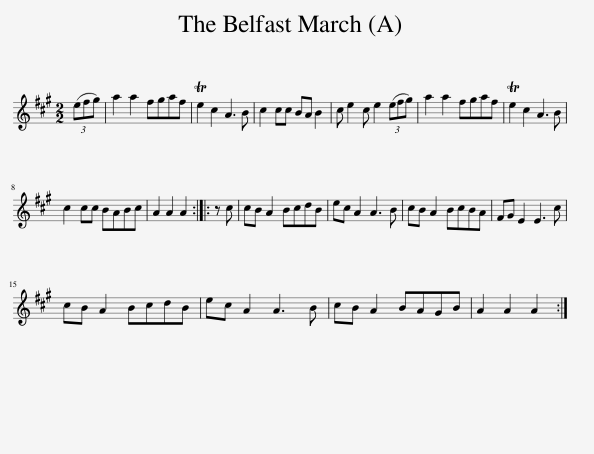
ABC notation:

X:1
L:1/8
M:2/2
I:linebreak $
K:A
V:1 treble
V:1
 (3(efg) | a2 a2 fgaf | Te2 c2 A3 B | c2 cc BA B2 | c e2 c e2 (3(efg) | %5
 a2 a2 fgaf | Te2 c2 A3 B |$ c2 cc BABc | A2 A2 A2 :: z c | %10
 cB A2 BcdB | ec A2 A3 B | cB A2 BcBA | FG E2 E3 c |$ cB A2 BcdB | %15
 ec A2 A3 B | cB A2 BAGB | A2 A2 A2 :| %18
